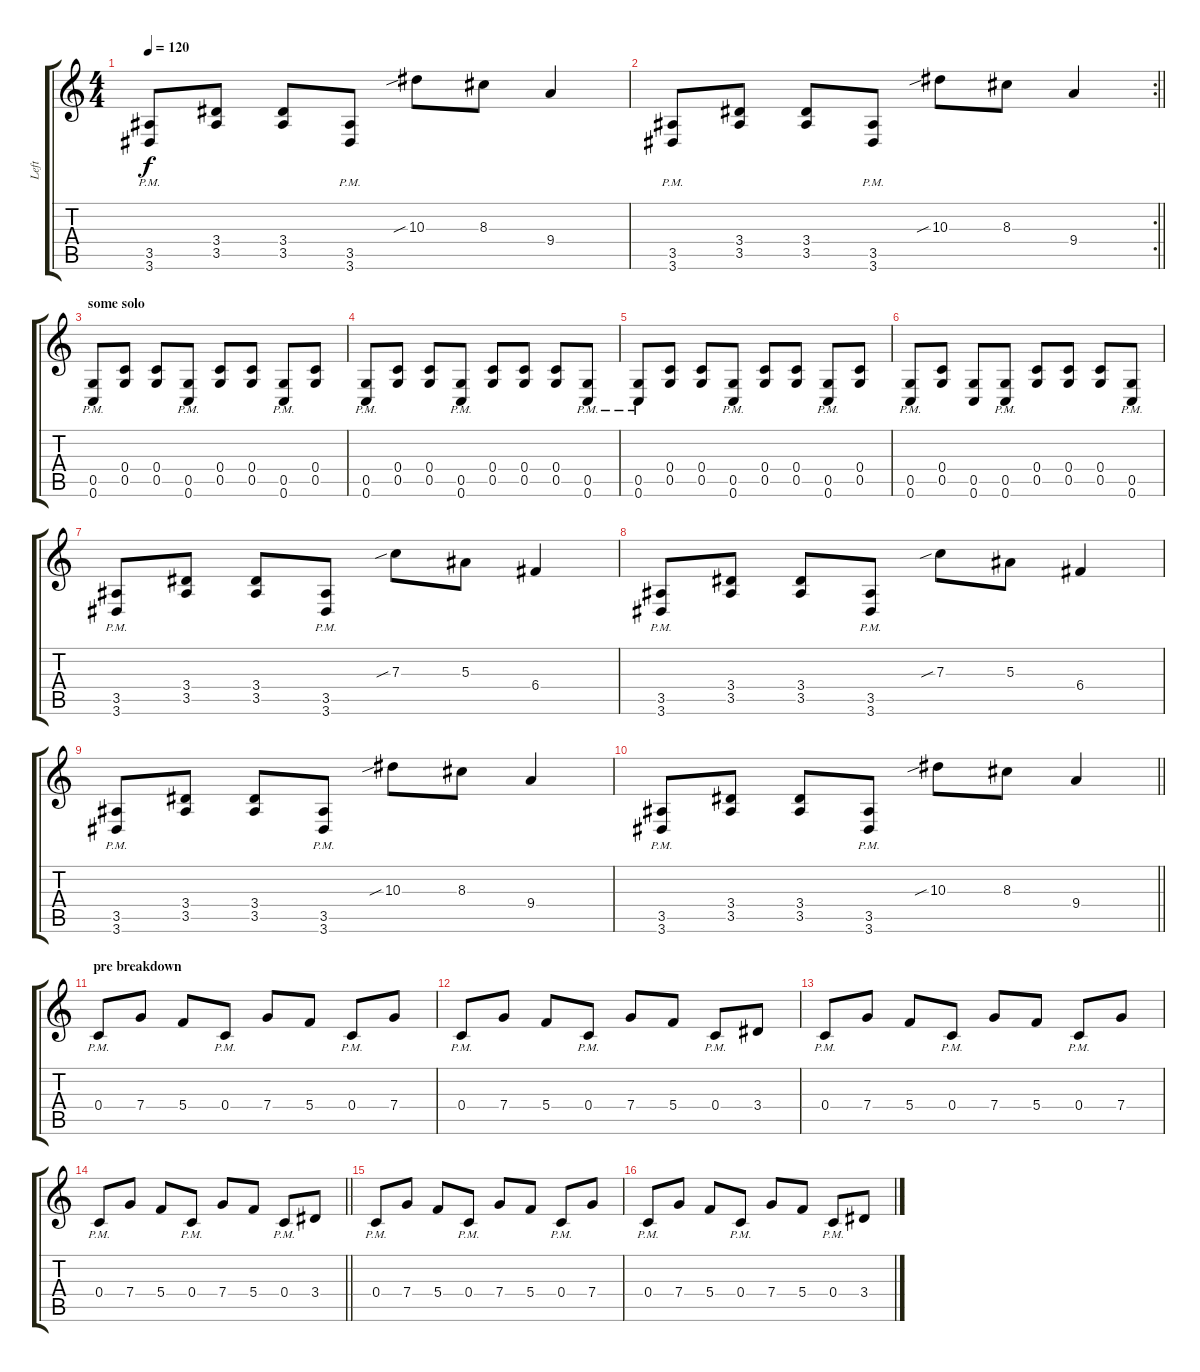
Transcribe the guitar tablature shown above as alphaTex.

\track ("Left" "Left") {instrument overdrivenguitar}
\staff {score tabs}
\tuning (D4 A3 F3 C3 G2 C2) {hide}
\ts (4 4)
\tempo 120
\clef g2
\ks c
(3.5{pm} 3.6{pm}).8{dy f} (3.4 3.5).8 (3.4 3.5).8 (3.5{pm} 3.6{pm}).8 10.3{sib}.8 8.3.8 9.4.4 |
\rc 2
\barLineRight lightlight
(3.5{pm} 3.6{pm}).8 (3.4 3.5).8 (3.4 3.5).8 (3.5{pm} 3.6{pm}).8 10.3{sib}.8 8.3.8 9.4.4 |
\section ("" "some solo")
(0.5{pm} 0.6{pm}).8 (0.4 0.5).8 (0.4 0.5).8 (0.5{pm} 0.6{pm}).8 (0.4 0.5).8 (0.4 0.5).8 (0.5{pm} 0.6{pm}).8 (0.4 0.5).8 |
(0.5{pm} 0.6{pm}).8 (0.4 0.5).8 (0.4 0.5).8 (0.5{pm} 0.6{pm}).8 (0.4 0.5).8 (0.4 0.5).8 (0.4 0.5).8 (0.5{pm} 0.6{pm}).8 |
(0.5{pm} 0.6{pm}).8 (0.4 0.5).8 (0.4 0.5).8 (0.5{pm} 0.6{pm}).8 (0.4 0.5).8 (0.4 0.5).8 (0.5{pm} 0.6{pm}).8 (0.4 0.5).8 |
(0.5{pm} 0.6{pm}).8 (0.4 0.5).8 (0.5 0.6).8 (0.5{pm} 0.6{pm}).8 (0.4 0.5).8 (0.4 0.5).8 (0.4 0.5).8 (0.5{pm} 0.6{pm}).8 |
(3.5{pm} 3.6{pm}).8 (3.4 3.5).8 (3.4 3.5).8 (3.5{pm} 3.6{pm}).8 7.3{sib}.8 5.3.8 6.4.4 |
(3.5{pm} 3.6{pm}).8 (3.4 3.5).8 (3.4 3.5).8 (3.5{pm} 3.6{pm}).8 7.3{sib}.8 5.3.8 6.4.4 |
(3.5{pm} 3.6{pm}).8 (3.4 3.5).8 (3.4 3.5).8 (3.5{pm} 3.6{pm}).8 10.3{sib}.8 8.3.8 9.4.4 |
\barLineRight lightlight
(3.5{pm} 3.6{pm}).8 (3.4 3.5).8 (3.4 3.5).8 (3.5{pm} 3.6{pm}).8 10.3{sib}.8 8.3.8 9.4.4 |
\section ("" "pre breakdown")
0.4{pm}.8 7.4.8 5.4.8 0.4{pm}.8 7.4.8 5.4.8 0.4{pm}.8 7.4.8 |
0.4{pm}.8 7.4.8 5.4.8 0.4{pm}.8 7.4.8 5.4.8 0.4{pm}.8 3.4.8 |
0.4{pm}.8 7.4.8 5.4.8 0.4{pm}.8 7.4.8 5.4.8 0.4{pm}.8 7.4.8 |
\barLineRight lightlight
0.4{pm}.8 7.4.8 5.4.8 0.4{pm}.8 7.4.8 5.4.8 0.4{pm}.8 3.4.8 |
0.4{pm}.8 7.4.8 5.4.8 0.4{pm}.8 7.4.8 5.4.8 0.4{pm}.8 7.4.8 |
0.4{pm}.8 7.4.8 5.4.8 0.4{pm}.8 7.4.8 5.4.8 0.4{pm}.8 3.4.8
